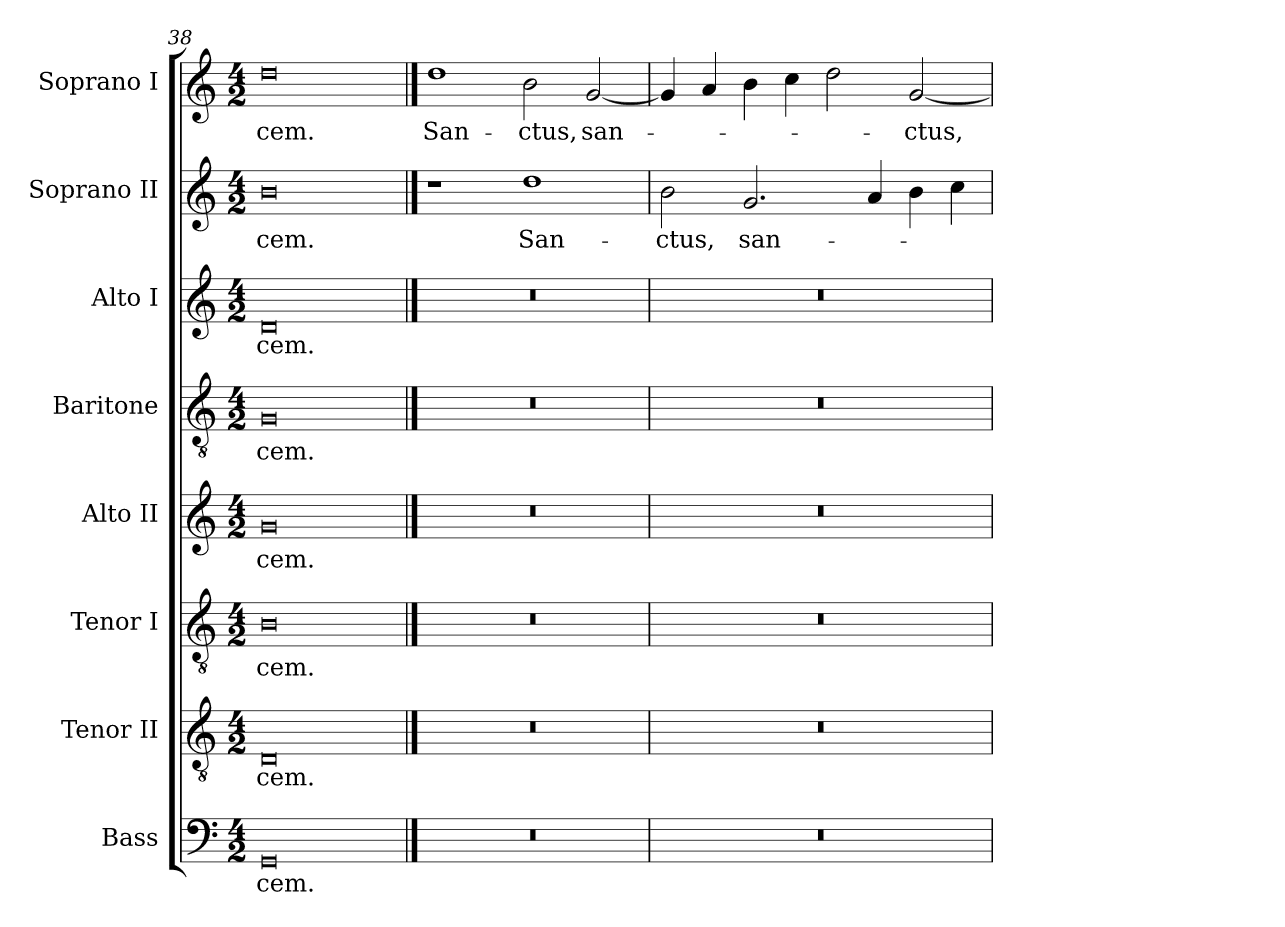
**kern	**text	**kern	**text	**kern	**text	**kern	**text	**kern	**text	**kern	**text	**kern	**text	**kern	**text
*part8	*part8	*part7	*part7	*part6	*part6	*part5	*part5	*part4	*part4	*part3	*part3	*part2	*part2	*part1	*part1
*staff8	*staff8	*staff7	*staff7	*staff6	*staff6	*staff5	*staff5	*staff4	*staff4	*staff3	*staff3	*staff2	*staff2	*staff1	*staff1
*I"Bass	*	*I"Tenor II	*	*I"Tenor I	*	*I"Alto II	*	*I"Baritone	*	*I"Alto I	*	*I"Soprano II	*	*I"Soprano I	*
*clefF4	*	*clefGv2	*	*clefGv2	*	*clefG2	*	*clefGv2	*	*clefG2	*	*clefG2	*	*clefG2	*
*ITrd7c12	*	*ITrd7c12	*	*ITrd7c12	*	*	*	*ITrd7c12	*	*	*	*	*	*	*
*k[]	*	*k[]	*	*k[]	*	*k[]	*	*k[]	*	*k[]	*	*k[]	*	*k[]	*
*C:	*	*C:	*	*C:	*	*C:	*	*C:	*	*C:	*	*C:	*	*C:	*
*M4/2	*	*M4/2	*	*M4/2	*	*M4/2	*	*M4/2	*	*M4/2	*	*M4/2	*	*M4/2	*
=38	=38	=38	=38	=38	=38	=38	=38	=38	=38	=38	=38	=38	=38	=38	=38
!	!LO:LY:b:color=#000000	!	!	!	!	!	!	!	!	!	!	!	!	!	!
!	!	!	!LO:LY:b:color=#000000	!	!	!	!	!	!	!	!	!	!	!	!
!	!	!	!	!	!LO:LY:b:color=#000000	!	!	!	!	!	!	!	!	!	!
!	!	!	!	!	!	!	!LO:LY:b:color=#000000	!	!	!	!	!	!	!	!
!	!	!	!	!	!	!	!	!	!LO:LY:b:color=#000000	!	!	!	!	!	!
!	!	!	!	!	!	!	!	!	!	!	!LO:LY:b:color=#000000	!	!	!	!
!	!	!	!	!	!	!	!	!	!	!	!	!	!LO:LY:b:color=#000000	!	!
!	!	!	!	!	!	!	!	!	!	!	!	!	!	!	!LO:LY:b:color=#000000
0GGGi	-cem.	0DDi	-cem.	0BBi	-cem.	0gi	-cem.	0GGi	-cem.	0di	-cem.	0bi	-cem.	0ddi	-cem.
!!LO:PB:g=z
==1	==1	==1	==1	==1	==1	==1	==1	==1	==1	==1	==1	==1	==1	==1	==1
!LO:N:vis=1	!	!LO:N:vis=1	!	!LO:N:vis=1	!	!LO:N:vis=1	!	!LO:N:vis=1	!	!LO:N:vis=1	!	!	!	!	!
!	!	!	!	!	!	!	!	!	!	!	!	!	!	!	!LO:LY:b:color=#000000
0r	.	0r	.	0r	.	0r	.	0r	.	0r	.	1r	.	1ddi	San-
!	!	!	!	!	!	!	!	!	!	!	!	!	!LO:LY:b:color=#000000	!	!
!	!	!	!	!	!	!	!	!	!	!	!	!	!	!	!LO:LY:b:color=#000000
.	.	.	.	.	.	.	.	.	.	.	.	1ddi	San-	2bi\	-ctus,
!	!	!	!	!	!	!	!	!	!	!	!	!	!	!	!LO:LY:b:color=#000000
.	.	.	.	.	.	.	.	.	.	.	.	.	.	[<2gi/	san-
=2	=2	=2	=2	=2	=2	=2	=2	=2	=2	=2	=2	=2	=2	=2	=2
!LO:N:vis=1	!	!LO:N:vis=1	!	!LO:N:vis=1	!	!LO:N:vis=1	!	!LO:N:vis=1	!	!LO:N:vis=1	!	!	!	!	!
!	!	!	!	!	!	!	!	!	!	!	!	!	!LO:LY:b:color=#000000	!	!
0r	.	0r	.	0r	.	0r	.	0r	.	0r	.	2bi\	-ctus,	4gi/]	.
.	.	.	.	.	.	.	.	.	.	.	.	.	.	4ai/	.
!	!	!	!	!	!	!	!	!	!	!	!	!	!LO:LY:b:color=#000000	!	!
.	.	.	.	.	.	.	.	.	.	.	.	2.gi/	san-	4bi\	.
.	.	.	.	.	.	.	.	.	.	.	.	.	.	4cci\	.
.	.	.	.	.	.	.	.	.	.	.	.	.	.	2ddi\	.
.	.	.	.	.	.	.	.	.	.	.	.	4ai/	.	.	.
!	!	!	!	!	!	!	!	!	!	!	!	!	!	!	!LO:LY:b:color=#000000
.	.	.	.	.	.	.	.	.	.	.	.	4bi\	.	[<2gi/	-ctus,
.	.	.	.	.	.	.	.	.	.	.	.	4cci\	.	.	.
=	=	=	=	=	=	=	=	=	=	=	=	=	=	=	=
*-	*-	*-	*-	*-	*-	*-	*-	*-	*-	*-	*-	*-	*-	*-	*-
